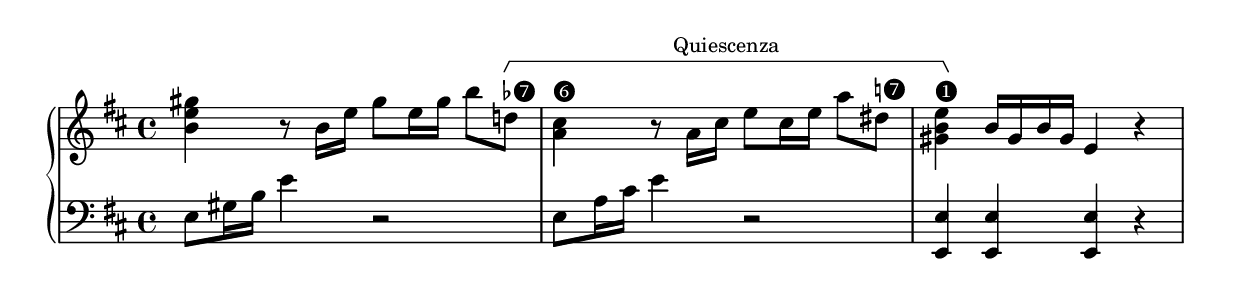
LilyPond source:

\version "2.24.0"
\include "../../stylesheets/annotation.ly"
\header {
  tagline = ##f
}
\paper {
  page-breaking = #ly:one-line-auto-height-breaking
}

\include "../../stylesheets/typography.ly"
\score {
  \new PianoStaff <<
    \new Staff \relative c' {
      \clef "treble" \time 4/4 \key d \major
      <gis'' e b>4 r8 b,16 e gis8 e16 gis b8 d,! \mties \quiescenza |
      <cis a>4 \mla r8 a16 cis e8 cis16 e a8 dis, \mtina |
      <e b gis>4 \mdo \stopGroup b16 gis b gis e4 r |
    }
    \new Staff \relative c {
      \clef "bass" \time 4/4 \key d \major
      e8 gis16 b e4 r2 |
      e,8 a16 cis e4 r2 |
      <e, e,>4 <e e,> <e e,> r |
    }
  >>
}
